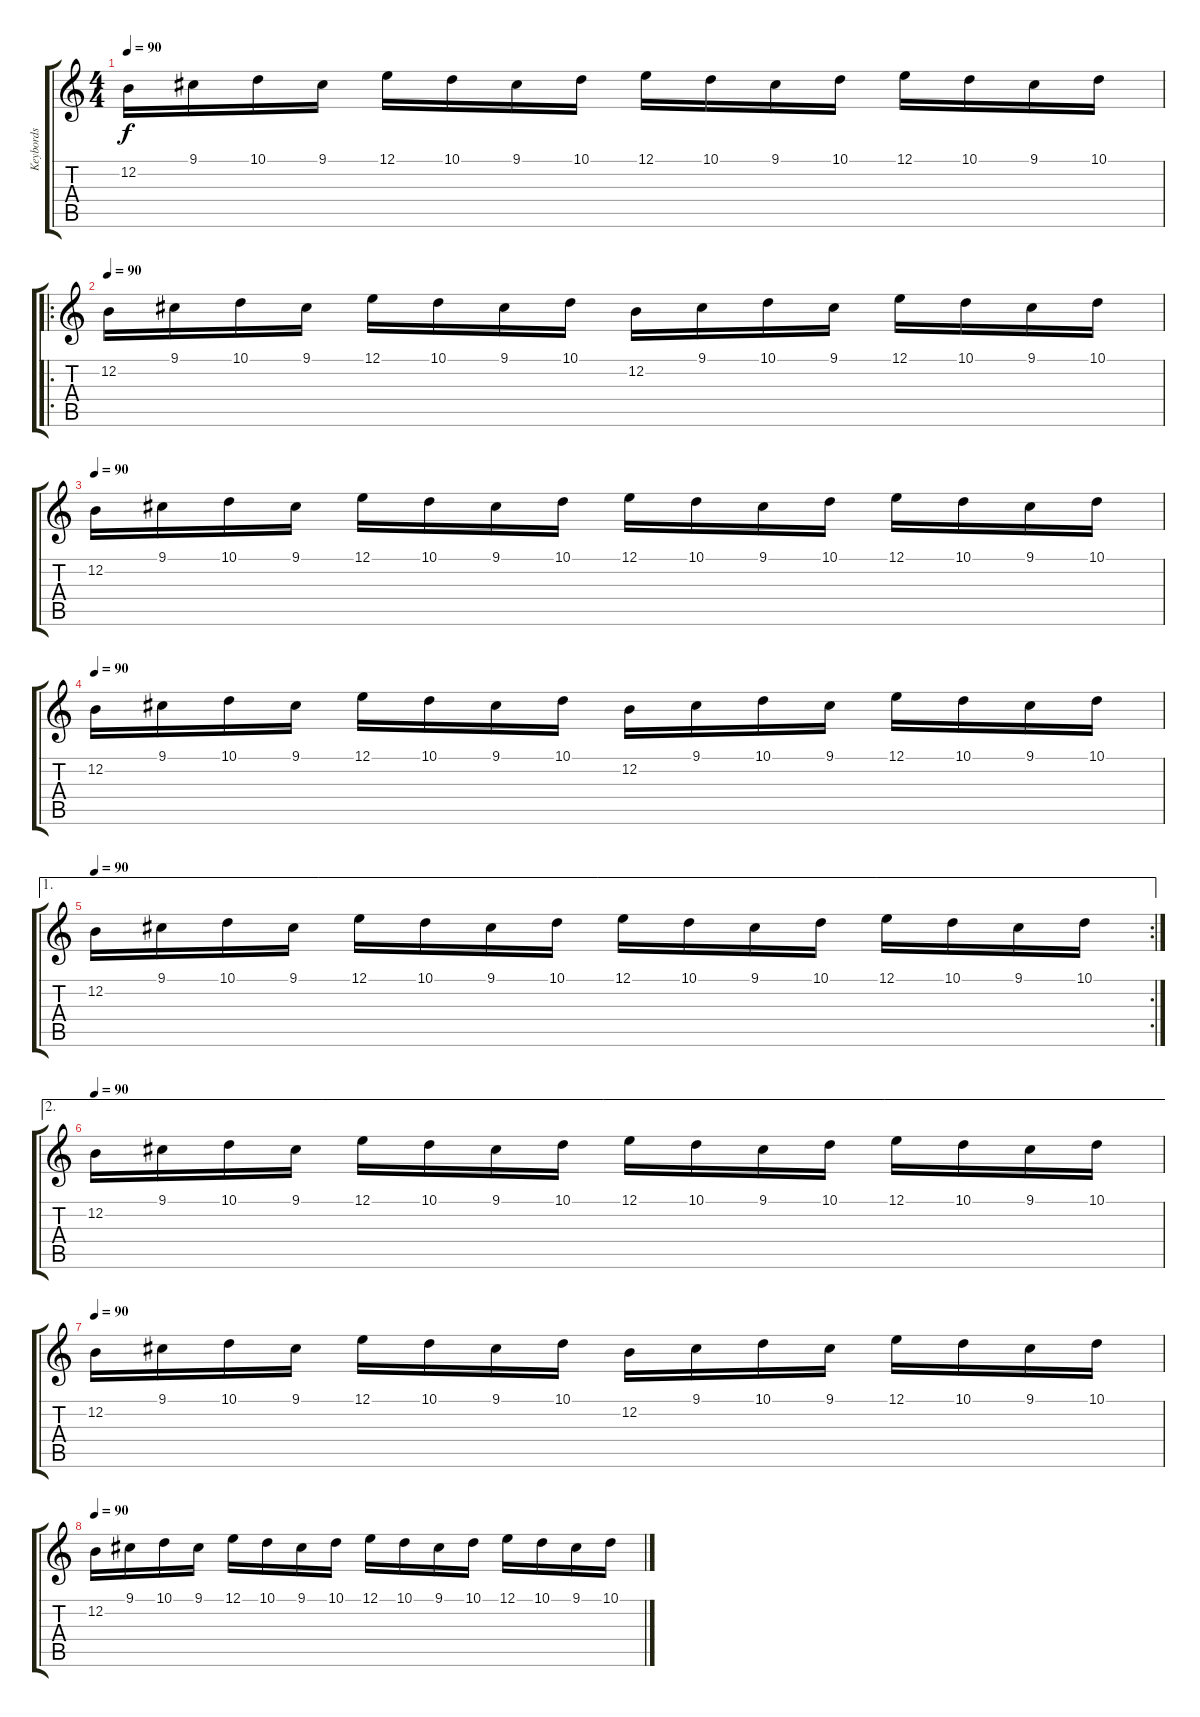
\track ("Keybords" "Keybords") {instrument stringensemble2}
\staff {score tabs}
\tuning (E4 B3 G3 D3 A2 E2) {hide}
\ts (4 4)
\tempo 90
\clef g2
\ks c
12.2.16{dy f} 9.1.16 10.1.16 9.1.16 12.1.16 10.1.16 9.1.16 10.1.16 12.1.16 10.1.16 9.1.16 10.1.16 12.1.16 10.1.16 9.1.16 10.1.16 |
\ro
\tempo 90
12.2.16 9.1.16 10.1.16 9.1.16 12.1.16 10.1.16 9.1.16 10.1.16 12.2.16 9.1.16 10.1.16 9.1.16 12.1.16 10.1.16 9.1.16 10.1.16 |
\tempo 90
12.2.16 9.1.16 10.1.16 9.1.16 12.1.16 10.1.16 9.1.16 10.1.16 12.1.16 10.1.16 9.1.16 10.1.16 12.1.16 10.1.16 9.1.16 10.1.16 |
\tempo 90
12.2.16 9.1.16 10.1.16 9.1.16 12.1.16 10.1.16 9.1.16 10.1.16 12.2.16 9.1.16 10.1.16 9.1.16 12.1.16 10.1.16 9.1.16 10.1.16 |
\ae 1
\rc 2
\tempo 90
12.2.16 9.1.16 10.1.16 9.1.16 12.1.16 10.1.16 9.1.16 10.1.16 12.1.16 10.1.16 9.1.16 10.1.16 12.1.16 10.1.16 9.1.16 10.1.16 |
\ae 2
\tempo 90
12.2.16 9.1.16 10.1.16 9.1.16 12.1.16 10.1.16 9.1.16 10.1.16 12.1.16 10.1.16 9.1.16 10.1.16 12.1.16 10.1.16 9.1.16 10.1.16 |
\tempo 90
12.2.16 9.1.16 10.1.16 9.1.16 12.1.16 10.1.16 9.1.16 10.1.16 12.2.16 9.1.16 10.1.16 9.1.16 12.1.16 10.1.16 9.1.16 10.1.16 |
\tempo 90
12.2.16 9.1.16 10.1.16 9.1.16 12.1.16 10.1.16 9.1.16 10.1.16 12.1.16 10.1.16 9.1.16 10.1.16 12.1.16 10.1.16 9.1.16 10.1.16
